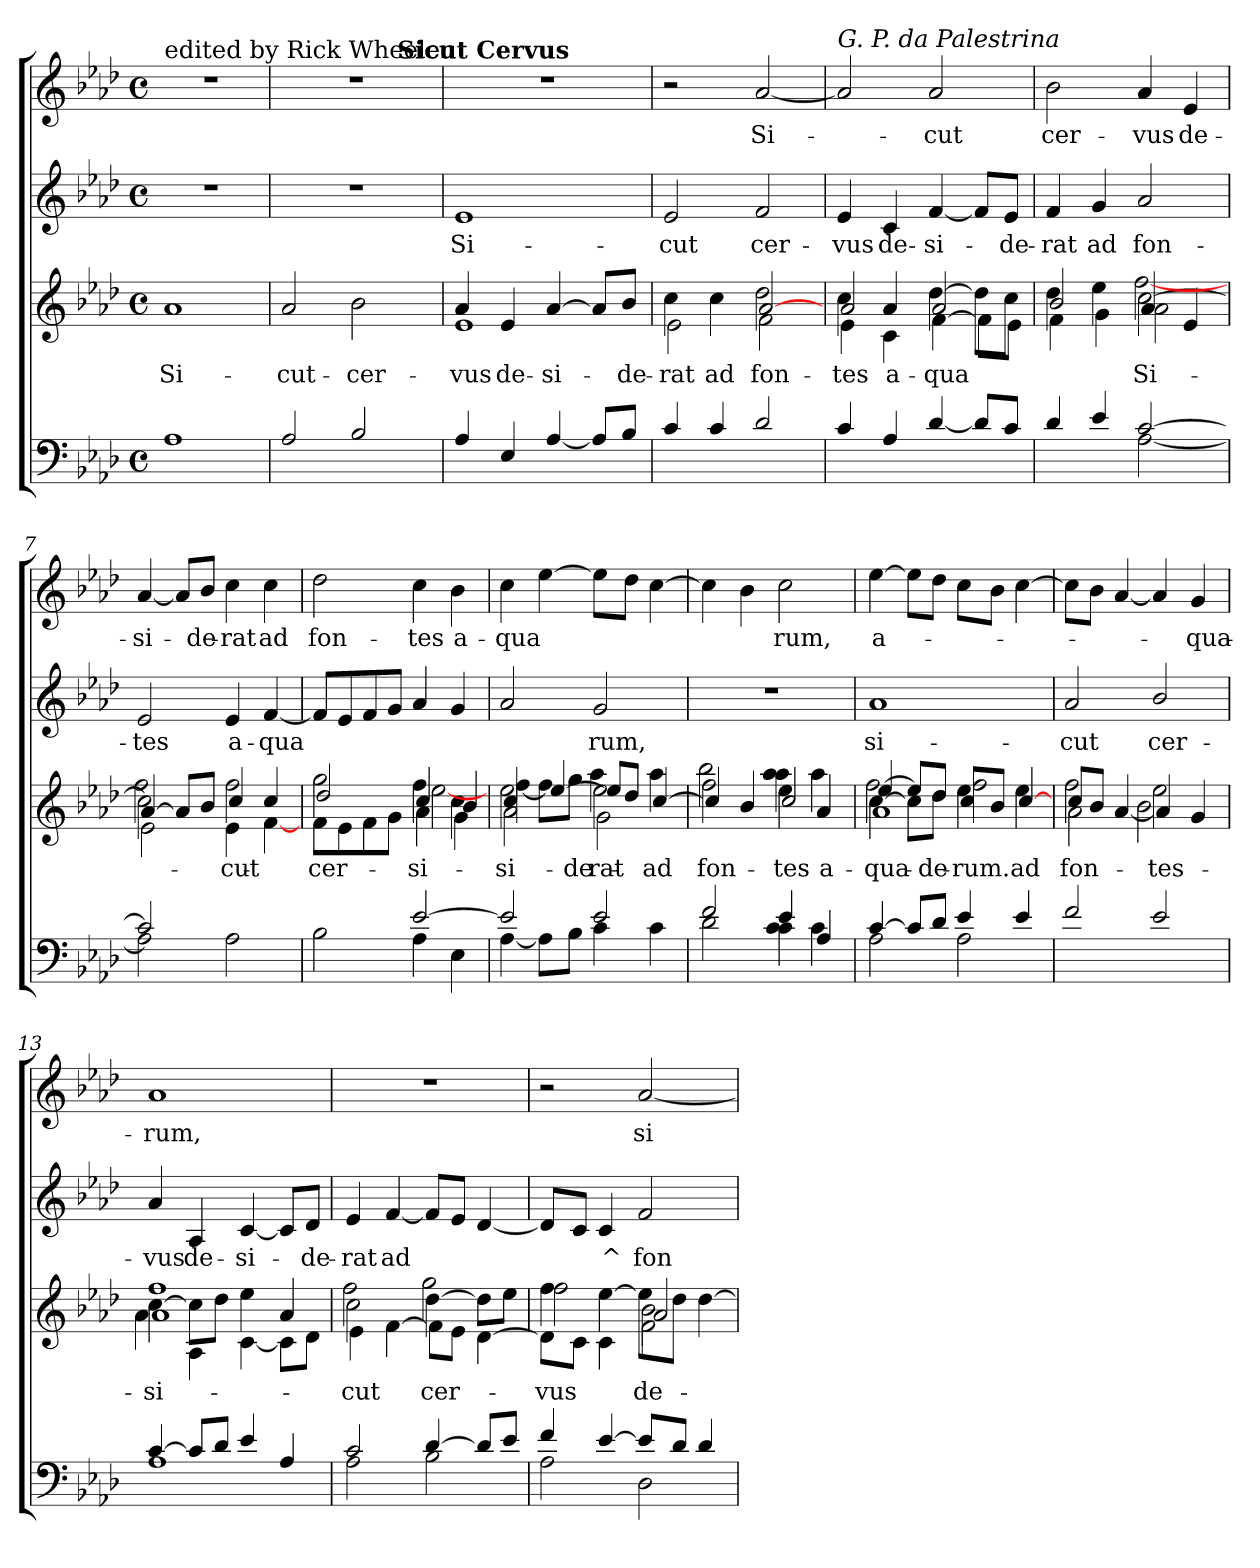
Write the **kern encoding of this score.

**kern	**kern	**text	**kern	**text	**kern	**text
*part4	*part3	*part3	*part2	*part2	*part1	*part1
*staff4	*staff3	*staff3	*staff2	*staff2	*staff1	*staff1
*clefF4	*clefG2	*	*clefG2	*	*clefG2	*
*k[b-e-a-d-]	*k[b-e-a-d-]	*	*k[b-e-a-d-]	*	*k[b-e-a-d-]	*
*A-:	*A-:	*	*A-:	*	*A-:	*
*M4/4	*M4/4	*	*M4/4	*	*M4/4	*
*met(c)	*met(c)	*	*met(c)	*	*met(c)	*
=1	=1	=1	=1	=1	=1	=1
!	!	!	!	!	!LO:TX:a:t=edited by Rick Wheeler	!
!	!	!LO:LY:b	!	!	!	!
1A-	1a-	Si-	1r	.	1r	.
=2	=2	=2	=2	=2	=2	=2
!	!	!LO:LY:b	!	!	!	!
*	*	*	*	*	*^	*
2A-/	2a-/	-cut-	1r	.	1r	2.ryy	.
!	!	!LO:LY:b	!	!	!	!	!
2B-/	2b-\	-cer-	.	.	.	.	.
!	!	!	!	!	!	!LO:TX:a:B:t=Sicut Cervus	!
.	.	.	.	.	.	4ryy	.
=3	=3	=3	=3	=3	=3	=3	=3
!	!	!LO:LY:b	!	!LO:LY:b	!	!	!
*	*^	*	*	*	*v	*v	*
4A-/	4a-/	1e-	-vus	1e-	Si-	1r	.
!	!	!	!LO:LY:b	!	!	!	!
4E-/	4e-/	.	de-	.	.	.	.
!	!	!	!LO:LY:b	!	!	!	!
[<4A-/	[<4a-/	.	-si-	.	.	.	.
8A-/L]	8a-/L]	.	.	.	.	.	.
!	!	!	!LO:LY:b	!	!	!	!
8B-/J	8b-/J	.	-de-	.	.	.	.
*	*v	*v	*	*	*	*	*
=4	=4	=4	=4	=4	=4	=4
!	!	!LO:LY:b	!	!LO:LY:b	!	!
*	*^	*	*	*	*	*
*	*	*^	*	*	*	*	*
4c/	4cc\	2e-\	2ryy	-rat	2e-/	-cut	2r	.
!	!	!	!	!LO:LY:b	!	!	!	!
4c/	4cc\	.	.	ad	.	.	.	.
!	!	!	!	!LO:LY:b	!	!LO:LY:b	!	!LO:LY:b
2d-/	2dd-\	2f\	[<2a-/	fon-	2f/	cer-	[<2a-/	Si-
=5	=5	=5	=5	=5	=5	=5	=5	=5
!	!	!	!	!	!	!	!LO:TX:a:i:t=G. P.  da  Palestrina	!
!	!	!	!	!LO:LY:b	!	!LO:LY:b	!	!
4c/	4cc\	2a-/	4e-\	-tes	4e-/	-vus	2a-/]	.
!	!	!	!	!LO:LY:b	!	!LO:LY:b	!	!
4A-/	4a-/	.	4c\	a-	4c/	de-	.	.
!	!	!	!	!LO:LY:b	!	!LO:LY:b	!	!LO:LY:b
[<4d-/	[>4dd-\	2a-/	[>4f\	-qua	[<4f/	-si-	2a-/	-cut
8d-/L]	8dd-\L]	.	8f\L]	.	8f/L]	.	.	.
!	!	!	!	!	!	!LO:LY:b	!	!
8c/J	8cc\J	.	8e-\J	.	8e-/J	-de-	.	.
!!LO:LB:g=z
=6	=6	=6	=6	=6	=6	=6	=6	=6
*^	*	*	*^	*	*	*	*	*
!	!	!	!	!	!	!	!	!LO:LY:b	!	!LO:LY:b
4d-/	2ryy	4dd-\	2b-/	4f\	2ryy	.	4f/	-rat	2b-\	cer-
!	!	!	!	!	!	!	!	!LO:LY:b	!	!
4e-/	.	4ee-\	.	4g\	.	.	4g/	ad	.	.
!	!	!	!	!	!	!LO:LY:b	!	!	!	!
!	!	!	!	!	!	!LO:LY:b	!	!LO:LY:b	!	!LO:LY:b
[<2c/	[>2A-\	[>2cc\	4a-/	2a-\	[>2ff\	Si-	2a-/	fon-	4a-/	-vus
!	!	!	!	!	!	!	!	!	!	!LO:LY:b
.	.	.	4e-/	.	.	.	.	.	4e-/	de-
=7	=7	=7	=7	=7	=7	=7	=7	=7	=7	=7
!	!	!	!	!	!	!	!	!LO:LY:b	!	!LO:LY:b
2c/]	2A-\]	2cc\]	2ff\	[<4a-/	2e-\	.	2e-/	-tes	[<4a-/	-si-
.	.	.	.	8a-/L]	.	.	.	.	8a-/L]	.
!	!	!	!	!	!	!	!	!	!	!LO:LY:b
.	.	.	.	8b-/J	.	.	.	.	8b-/J	-de-
!	!	!	!	!	!	!LO:LY:b	!	!LO:LY:b	!	!LO:LY:b
2ryy	2A-\	2ryy	2ff\	4cc/	4e-\	-cut	4e-/	a-	4cc\	-rat
!	!	!	!	!	!	!	!	!LO:LY:b	!	!LO:LY:b
.	.	.	.	4cc/	[>4f\	.	[<4f/	-qua	4cc\	ad
=8	=8	=8	=8	=8	=8	=8	=8	=8	=8	=8
!	!	!	!	!	!	!LO:LY:b	!	!	!	!LO:LY:b
2ryy	2B-\	2gg\	2dd-/	8f\L	2ryy	cer-	8f/L]	.	2dd-\	fon-
.	.	.	.	8e-\	.	.	8e-/	.	.	.
.	.	.	.	8f\	.	.	8f/	.	.	.
.	.	.	.	8g\J	.	.	8g/J	.	.	.
!	!	!	!	!	!	!LO:LY:b	!	!	!	!
!	!	!	!	!	!	!LO:LY:b	!	!	!	!LO:LY:b
[<2e-/	4A-\	4ff\	4cc/	4a-\	[>2ee-\	-si-	4a-/	.	4cc\	-tes
!	!	!	!	!	!	!LO:LY:b	!	!	!	!LO:LY:b
.	4E-\	4cc\	4b-/	4g\	.	.	4g/	.	4b-\	a-
=9	=9	=9	=9	=9	=9	=9	=9	=9	=9	=9
!	!	!	!	!	!	!LO:LY:b	!	!	!	!LO:LY:b
2e-/]	[>4A-\	2ee-\	[>4ff\	4cc/	2a-\	si-	2a-/	.	4cc\	-qua
.	8A-\L]	.	8ff\L]	[<4ee-/	.	.	.	.	[>4ee-\	.
!	!	!	!	!	!	!LO:LY:b	!	!	!	!
.	8B-\J	.	8gg\J	.	.	-de-	.	.	.	.
!	!	!	!	!	!	!LO:LY:b	!	!	!	!
!	!	!	!	!	!	!LO:LY:b	!	!LO:LY:b	!	!
2e-/	4c\	2ee-\	4aa-\	8ee-/L]	2g\	-rat	2g/	rum,	8ee-\L]	.
.	.	.	.	8dd-/J	.	.	.	.	8dd-\J	.
!	!	!	!	!	!	!LO:LY:b	!	!	!	!
.	4c\	.	4aa-\	[<4cc/	.	ad	.	.	[>4cc\	.
*	*	*	*	*v	*v	*	*	*	*	*
=10	=10	=10	=10	=10	=10	=10	=10	=10	=10
!	!	!	!	!	!LO:LY:b	!	!	!	!
!	!	!	!	!	!LO:LY:b	!	!	!	!
2f/	2d-\	2ff\	2bb-\	4cc/]	-fon-	1r	.	4cc\]	.
.	.	.	.	4b-/	.	.	.	4b-\	.
!	!	!	!	!	!LO:LY:b	!	!	!	!
!	!	!	!	!	!LO:LY:b	!	!	!	!LO:LY:b
4e-/	4c\ 4c\	4ee-\	4aa-\ 4aa-\	2cc/	-tes	.	.	2cc\	rum,
!	!	!	!	!	!LO:LY:b	!	!	!	!
!	!	!	!	!	!LO:LY:b	!	!	!	!
4A-/	4c\	4a-/	4aa-\	.	a-	.	.	.	.
*	*	*	*v	*v	*	*	*	*	*
!!LO:LB:g=z
=11	=11	=11	=11	=11	=11	=11	=11	=11
!	!	!	!	!LO:LY:b	!	!	!	!
!	!	!	!	!LO:LY:b	!	!LO:LY:b	!	!LO:LY:b
*	*	*^	*^	*	*	*	*	*
[<4c/	2A-\	[>4cc\	2ff\	[<4ee-/	1a-	qua-	1a-	si-	[>4ee-\	a-
8c/L]	.	8cc\L]	.	8ee-/L]	.	.	.	.	8ee-\L]	.
!	!	!	!	!	!	!LO:LY:b	!	!	!	!
8d-/J	.	8dd-\J	.	8dd-/J	.	-de-	.	.	8dd-\J	.
!	!	!	!	!	!	!LO:LY:b	!	!	!	!
!	!	!	!	!	!	!LO:LY:b	!	!	!	!
4e-/	2A-\	4ee-\	2ff\	8cc/L	.	-rum.	.	.	8cc\L	.
.	.	.	.	8b-/J	.	.	.	.	8b-\J	.
!	!	!	!	!	!	!LO:LY:b	!	!	!	!
4e-/	.	4ee-\	.	[<4cc/	.	ad	.	.	[>4cc\	.
*v	*v	*	*	*	*	*	*	*	*	*
*	*	*	*v	*v	*	*	*	*	*
=12	=12	=12	=12	=12	=12	=12	=12	=12
!	!	!	!	!LO:LY:b	!	!LO:LY:b	!	!
2f/	2ff\	8cc/L	2a-\	fon-	2a-/	-cut	8cc\L]	.
.	.	8b-/J	.	.	.	.	8b-\J	.
.	.	[<4a-/	.	.	.	.	[<4a-/	.
!	!	!	!	!LO:LY:b	!	!LO:LY:b	!	!
2e-/	2ee-\	4a-/]	2b-\	-tes-	2b-/	cer-	4a-/]	.
!	!	!	!	!	!	!	!	!LO:LY:b
.	.	4g/	.	.	.	.	4g/	-qua-
*	*	*v	*v	*	*	*	*	*
=13	=13	=13	=13	=13	=13	=13	=13
*^	*	*	*	*	*	*	*
!	!	!	!	!LO:LY:b	!	!	!	!
!	!	!	!	!LO:LY:b	!	!LO:LY:b	!	!LO:LY:b
*	*	*^	*^	*	*	*	*	*
[<4c/	1A-	[>4cc\	1ff	1a-	4a-\	si-	4a-/	-vus	1a-	-rum,
!	!	!	!	!	!	!	!	!LO:LY:b	!	!
8c/L]	.	8cc\L]	.	.	4A-\	.	4A-/	de-	.	.
8d-/J	.	8dd-\J	.	.	.	.	.	.	.	.
!	!	!	!	!	!	!	!	!LO:LY:b	!	!
4e-/	.	4ee-\	.	.	[>4c\	.	[<4c/	-si-	.	.
4A-/	.	4a-/	.	.	8c\L]	.	8c/L]	.	.	.
!	!	!	!	!	!	!	!	!LO:LY:b	!	!
.	.	.	.	.	8d-\J	.	8d-/J	-de-	.	.
=14	=14	=14	=14	=14	=14	=14	=14	=14	=14	=14
!	!	!	!	!	!	!LO:LY:b	!	!	!	!
!	!	!	!	!	!	!LO:LY:b	!	!LO:LY:b	!	!
*	*	*	*	*v	*v	*	*	*	*	*
2c/	2A-\	2cc\	2ff\	4e-\	cut	4e-/	-rat	1r	.
!	!	!	!	!	!	!	!LO:LY:b	!	!
.	.	.	.	[>4f\	.	[<4f/	ad	.	.
!	!	!	!	!	!LO:LY:b	!	!	!	!
[<4d-/	2B-\	[>4dd-\	2gg\	8f\L]	cer-	8f/L]	.	.	.
.	.	.	.	8e-\J	.	8e-/J	.	.	.
8d-/L]	.	8dd-\L]	.	[>4d-\	.	[<4d-/	.	.	.
8e-/J	.	8ee-\J	.	.	.	.	.	.	.
*	*	*	*v	*v	*	*	*	*	*
=15	=15	=15	=15	=15	=15	=15	=15	=15
!	!	!	!	!LO:LY:b	!	!	!	!
*	*	*^	*^	*	*	*	*	*
4f/	2A-\	4ff\	2ff\	8d-\L]	2ryy	-vus	8d-/L]	.	2r	.
.	.	.	.	8c\J	.	.	8c/J	.	.	.
!	!	!	!	!	!	!	!	!LO:LY:b	!	!
[<4e-/	.	[>4ee-\	.	4c\	.	.	4c/	^	.	.
!	!	!	!	!	!	!LO:LY:b	!	!LO:LY:b	!	!LO:LY:b
8e-/L]	2D-\	8ee-\L]	2b-\	2f\	2a-/	de-	2f/	fon-	[<2a-/	si-
8d-/J	.	8dd-\J	.	.	.	.	.	.	.	.
4d-/	.	[>4dd-\	.	.	.	.	.	.	.	.
*v	*v	*	*	*	*	*	*	*	*	*
*	*v	*v	*v	*v	*	*	*	*	*
=	=	=	=	=	=	=
*-	*-	*-	*-	*-	*-	*-
